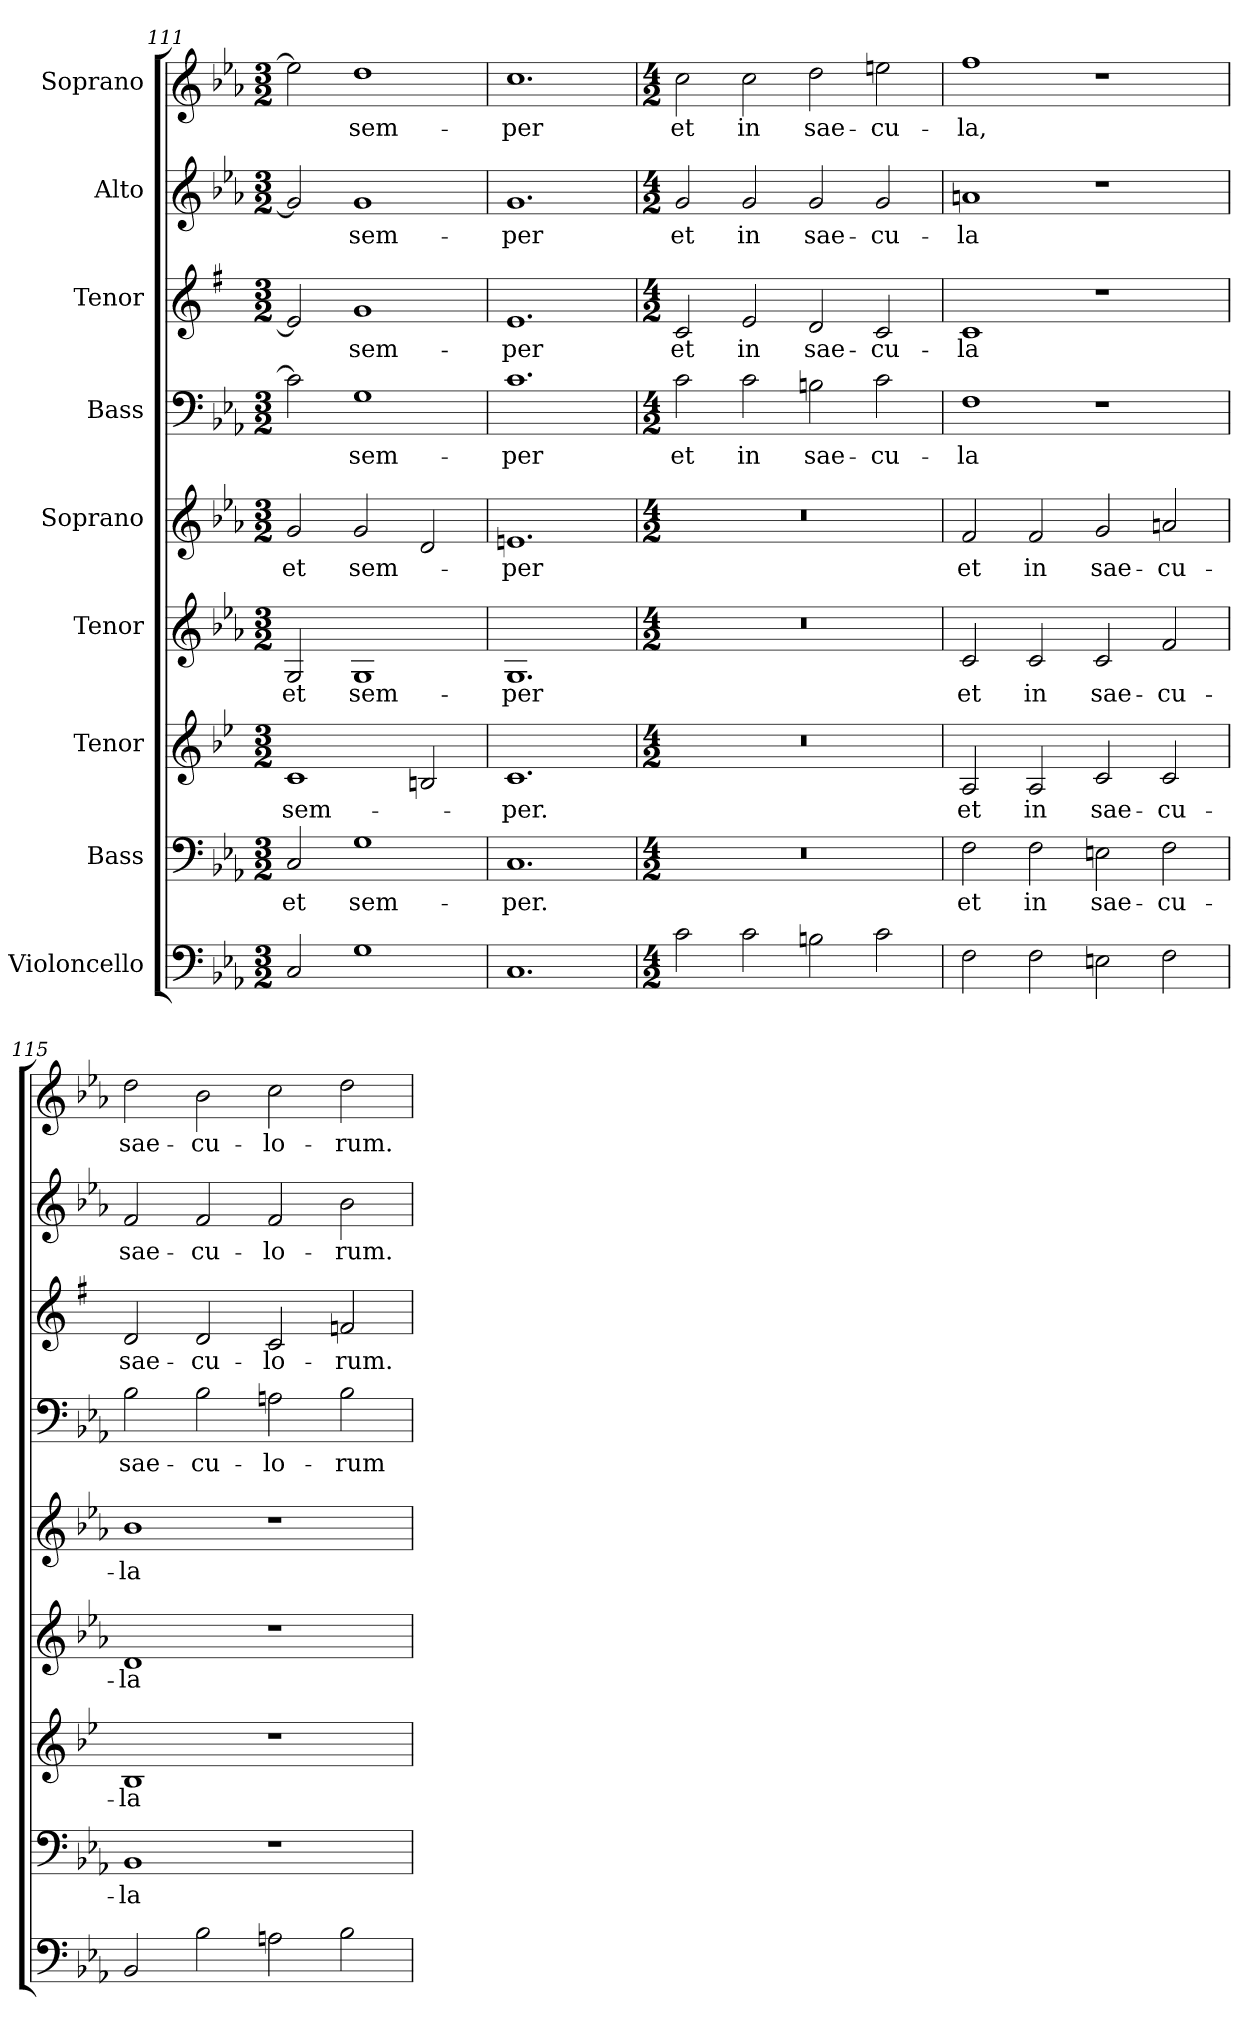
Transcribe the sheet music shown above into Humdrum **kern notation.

**kern	**kern	**text	**kern	**text	**kern	**text	**kern	**text	**kern	**text	**kern	**text	**kern	**text	**kern	**text
*part9	*part8	*part8	*part7	*part7	*part6	*part6	*part5	*part5	*part4	*part4	*part3	*part3	*part2	*part2	*part1	*part1
*staff9	*staff8	*staff8	*staff7	*staff7	*staff6	*staff6	*staff5	*staff5	*staff4	*staff4	*staff3	*staff3	*staff2	*staff2	*staff1	*staff1
*I"Violoncello	*I"Bass	*	*I"Tenor	*	*I"Tenor	*	*I"Soprano	*	*I"Bass	*	*I"Tenor	*	*I"Alto	*	*I"Soprano	*
*clefF4	*clefF4	*	*clefG2	*	*clefG2	*	*clefG2	*	*clefF4	*	*clefG2	*	*clefG2	*	*clefG2	*
*k[b-e-a-]	*k[b-e-a-]	*	*k[b-e-]	*	*k[b-e-a-]	*	*k[b-e-a-]	*	*k[b-e-a-]	*	*k[f#]	*	*k[b-e-a-]	*	*k[b-e-a-]	*
*M3/2	*M3/2	*	*M3/2	*	*M3/2	*	*M3/2	*	*M3/2	*	*M3/2	*	*M3/2	*	*M3/2	*
=111	=111	=111	=111	=111	=111	=111	=111	=111	=111	=111	=111	=111	=111	=111	=111	=111
2C/	2C/	et	1c	sem-	2G/	et	2g/	et	2c\]	.	2e-/]	.	2g/]	.	2ee-\]	.
1G	1G	sem-	.	.	1G	sem-	2g/	sem-	1G	-sem-	1g	-sem-	1g	sem-	1dd	sem-
.	.	.	2Bn/	.	.	.	2d/	.	.	.	.	.	.	.	.	.
!!LO:PB:g=z
=112	=112	=112	=112	=112	=112	=112	=112	=112	=112	=112	=112	=112	=112	=112	=112	=112
1.C	1.C	-per.	1.c	-per.	1.G	-per	1.en	per	1.c	-per	1.e	-per	1.g	-per	1.cc	-per
=113	=113	=113	=113	=113	=113	=113	=113	=113	=113	=113	=113	=113	=113	=113	=113	=113
*M4/2	*M4/2	*	*M4/2	*	*M4/2	*	*M4/2	*	*M4/2	*	*M4/2	*	*M4/2	*	*M4/2	*
2c\	0r	.	0r	.	0r	.	0r	.	2c\	et	2c/	et	2g/	et	2cc\	et
2c\	.	.	.	.	.	.	.	.	2c\	in	2e/	in	2g/	in	2cc\	in
2Bn\	.	.	.	.	.	.	.	.	2Bn\	sae-	2d/	sae-	2g/	sae-	2dd\	sae-
2c\	.	.	.	.	.	.	.	.	2c\	-cu-	2c/	-cu-	2g/	-cu-	2een\	-cu-
=114	=114	=114	=114	=114	=114	=114	=114	=114	=114	=114	=114	=114	=114	=114	=114	=114
2F\	2F\	et	2A/	et	2c/	et	2f/	et	1F	-la	1c	-la	1an	-la	1ff	-la,
2F\	2F\	in	2A/	in	2c/	in	2f/	in	.	.	.	.	.	.	.	.
2En\	2En\	sae-	2c/	sae-	2c/	sae-	2g/	sae-	1r	.	1r	.	1r	.	1r	.
2F\	2F\	-cu-	2c/	-cu-	2f/	-cu-	2an/	-cu-	.	.	.	.	.	.	.	.
=115	=115	=115	=115	=115	=115	=115	=115	=115	=115	=115	=115	=115	=115	=115	=115	=115
2BB-/	1BB-	-la	1B-	-la	1d	-la	1b-	-la	2B-\	sae-	2d/	sae-	2f/	sae-	2dd\	sae-
2B-\	.	.	.	.	.	.	.	.	2B-\	-cu-	2d/	-cu-	2f/	-cu-	2b-\	-cu-
2An\	1r	.	1r	.	1r	.	1r	.	2An\	-lo-	2c/	-lo-	2f/	-lo-	2cc\	-lo-
2B-\	.	.	.	.	.	.	.	.	2B-\	-rum	2fn/	-rum.	2b-\	-rum.	2dd\	-rum.
=	=	=	=	=	=	=	=	=	=	=	=	=	=	=	=	=
*-	*-	*-	*-	*-	*-	*-	*-	*-	*-	*-	*-	*-	*-	*-	*-	*-
